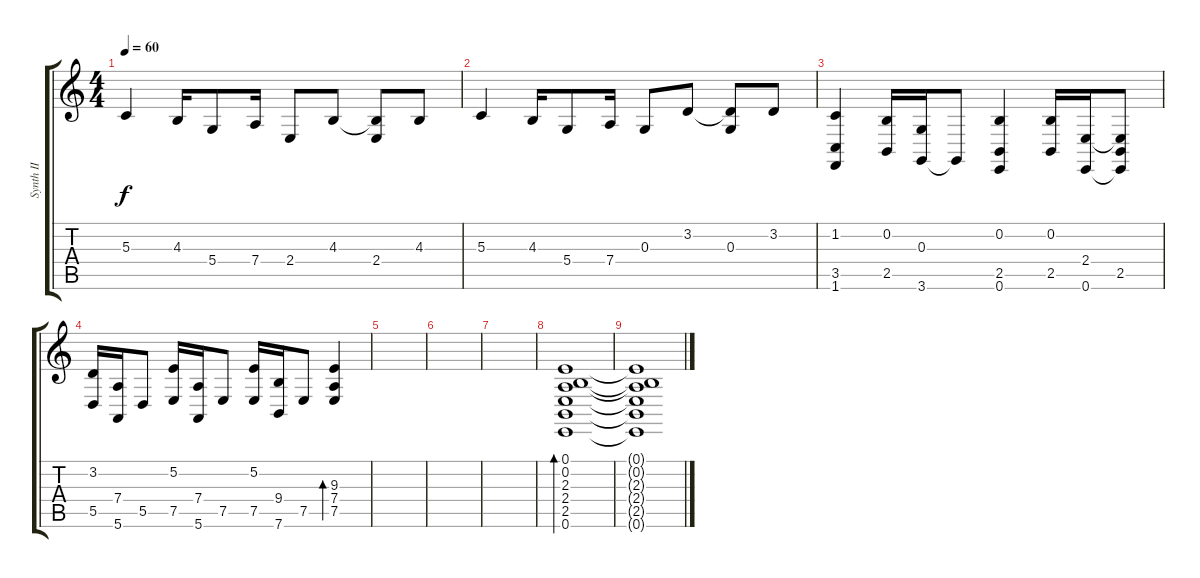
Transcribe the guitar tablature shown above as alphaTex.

\track ("Synth II" "Synth II") {instrument brightacousticpiano}
\staff {score tabs}
\tuning (E4 B3 G3 D3 A2 E2) {hide}
\ts (4 4)
\tempo 60
\clef g2
\ks c
5.3.4{dy f} 4.3.16 5.4.8 7.4.16 2.4.8 4.3.8 (4.3{t} 2.4).8 4.3.8 |
5.3.4 4.3.16 5.4.8 7.4.16 0.3.8 3.2.8 (3.2{t} 0.3).8 3.2.8 |
(1.2 3.5 1.6).4 (0.2 2.5).16 (0.3 3.6).16 3.6{t}.8 (0.2 2.5 0.6).4 (0.2 2.5).16 (2.4 0.6).16 (2.4{t} 2.5 0.6{t}).8 |
(3.2 5.5).16 (7.4 5.6).16 5.5.8 (5.2 7.5).16 (7.4 5.6).16 7.5.8 (5.2 7.5).16 (9.4 7.6).16 7.5.8 (9.3 7.4 7.5).4{bd 480} |
|
|
|
(0.1 0.2 2.3 2.4 2.5 0.6).1{bd 480 volume 0} |
(0.1{t} 0.2{t} 2.3{t} 2.4{t} 2.5{t} 0.6{t}).1
